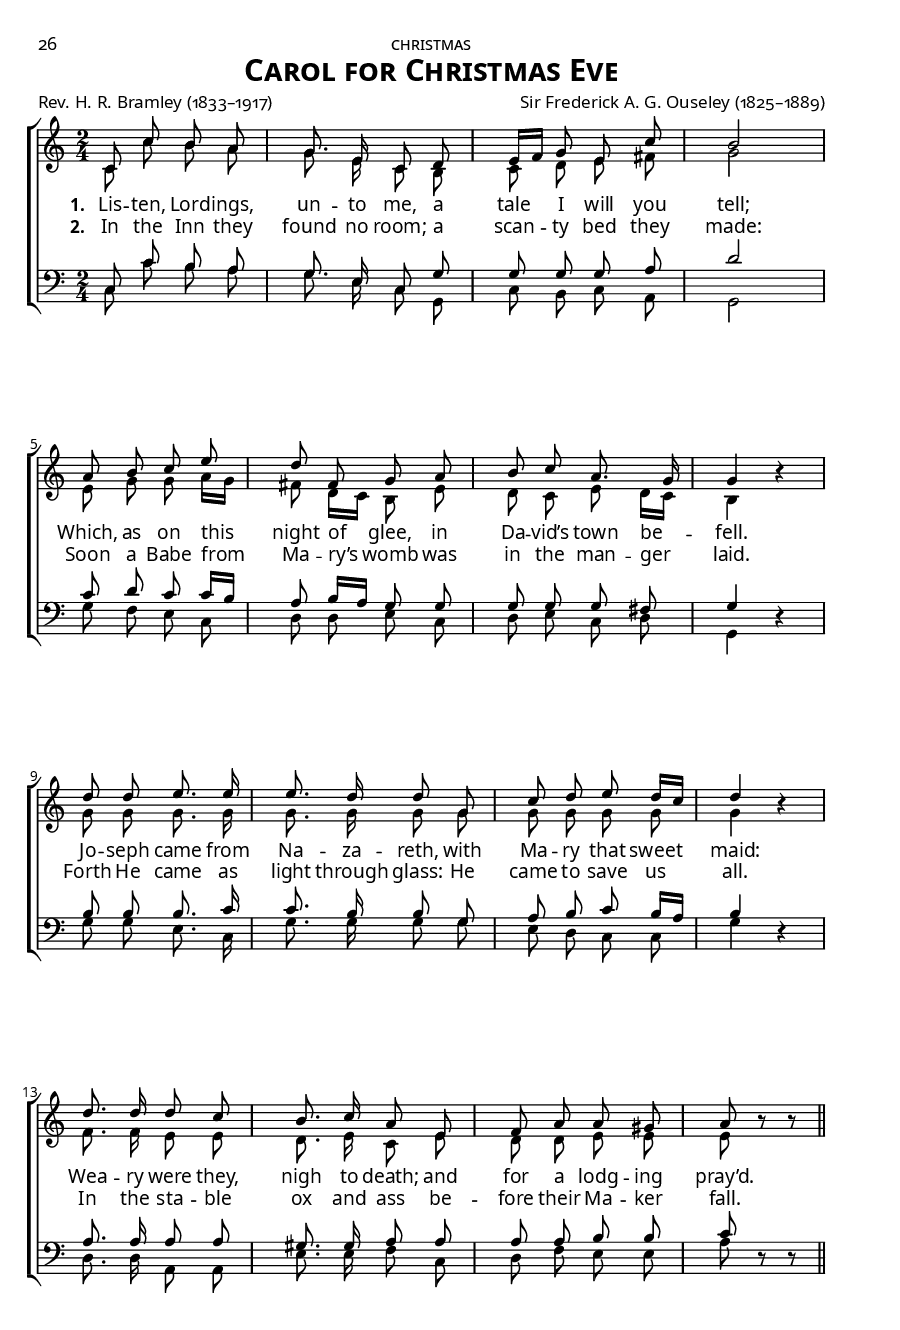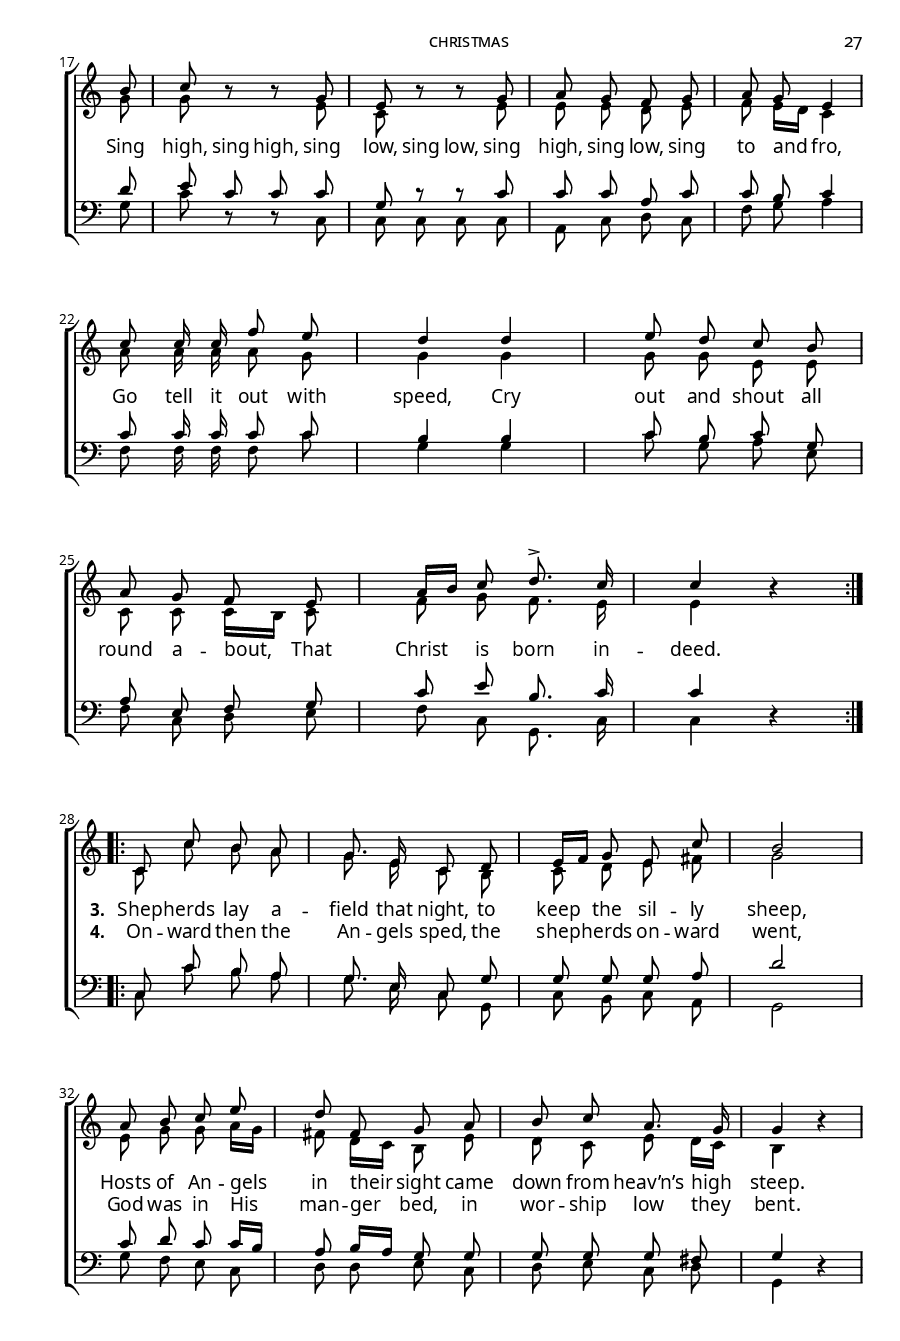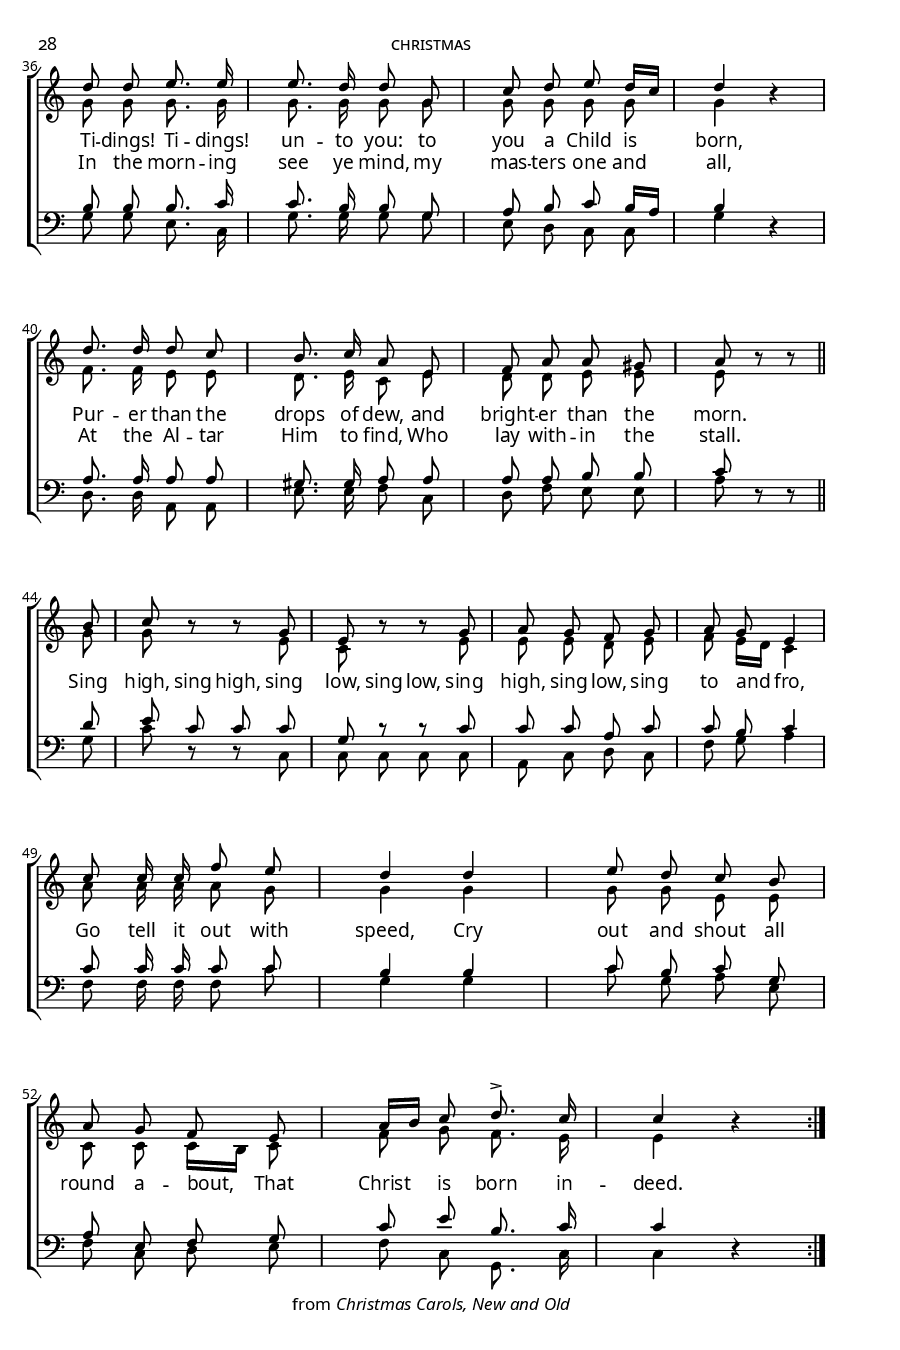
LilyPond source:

\version "2.14.2"
\include "util.ly"
\header {
  title = \markup{\override #'(font-name . "Garamond Premier Pro Semibold"){ \abs-fontsize #15 \smallCapsOldStyle"Carol for Christmas Eve"}}
  poet = \markup\oldStyleNum"Rev. H. R. Bramley (1833–1917)"
  composer = \markup\oldStyleNum"Sir Frederick A. G. Ouseley (1825–1889)"
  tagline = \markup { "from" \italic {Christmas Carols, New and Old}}
}
\paper {
  %print-all-headers = ##t
  paper-height = 9\in
  paper-width = 6\in
  indent = 0\in
  %system-system-spacing = #'((basic-distance . 10) (padding . 0))
  %system-system-spacing =
  %  #'((basic-distance . 0)
  %     (minimum-distance . 0)
  %     (padding . -5)
  %     (stretchability . 100))
  ragged-last-bottom = ##f
  ragged-bottom = ##f
  two-sided = ##t
  inner-margin = 0.5\in
  outer-margin = 0.25\in
  top-margin = 0.25\in
  bottom-margin = 0.25\in
  first-page-number = #026
  print-first-page-number = ##t
  headerLine = \markup{\override #'(font-name . "Garamond Premier Pro") \smallCapsOldStyle"christmas"}
  oddHeaderMarkup = \markup\fill-line{
     \override #'(font-name . "Garamond Premier Pro")\abs-fontsize #8.5
     \combine 
        \fill-line{"" \on-the-fly #print-page-number-check-first
        \oldStylePageNum""
        }
        \fill-line{\headerLine}
  }
  evenHeaderMarkup = \markup {
     \override #'(font-name . "Garamond Premier Pro")\abs-fontsize #8.5
     \combine
        \on-the-fly #print-page-number-check-first
        \oldStylePageNum""
        \fill-line{\headerLine}
  }
}
#(set-global-staff-size 15) \paper{ #(define fonts (make-pango-font-tree "GoudyOlSt BT" "Garamond Premier Pro" "Garamond Premier Pro" (/ 15 20))) }
global = {
  \key c \major
  \time 2/4
  \autoBeamOff
}

sopMusic = \relative c' {
  \repeat volta 2 {
    c8 c' b a |
    g8. e16 c8 d |
    e16[ f] g8 e c' |
    b2 |
    a8 b c e | 
    
    d fis, g a |
    b c a8. g16 |
    g4 b\rest |
    d8 d e8. e16 |
    e8. d16 d8 g, | 
    
    c d e d16[ c] |
    d4 b\rest |
    d8. d16 d8 c |
    b8. c16 a8 e |
    f a a gis | 
    
    \partial 4. a b\rest b\rest \bar "||" \break
    \partial 8 b |
    c b\rest b\rest g |
    e b'\rest b\rest g |
    a g f g |
    a g e4 | \break
    
    c'8 c16 c f8 e |
    d4 d |
    e8 d c b |
    a g f e |
    a16[ b] c8 d8.-> c16 |
    c4 b\rest \break
  }
}
sopWords = \lyricmode {
  
}

altoMusic = \relative c' {
  c8 c' b a |
  g8. e16 c8 b |
  c d e fis |
  g2 |
  e8 g g a16[ g] |
  
  fis8 d16[ c] b8 e |
  d c e d16[ c] |
  b4 s |
  g'8 g g8. g16 |
  g8. g16 g8 g |
  
  g g g g |
  g4 s |
  f8. f16 e8 e |
  d8. e16 c8 e |
  d d e e |
  
  e s s g |
  g s s e |
  c s s e |
  e e d e |
  f e16[ d] c4 |
  
  a'8 a16 a a8 g |
  g4 g |
  g8 g e e |
  c c c16[ b] c8 |
  f g f8. e16 |
  e4 s
}
altoWords = \lyricmode {
  \dropLyricsVII
  \set stanza = #"1. "
  Lis -- ten, Lord -- ings, un -- to me, a tale I will you tell;
  Which, as on this night of glee, in Da -- vid’s town be -- fell.
  Jo -- seph came from Na -- za -- reth, with Ma -- ry that sweet maid:
  Wea -- ry were they, nigh to death; and for a lodg -- ing pray’d.
  
  \set associatedVoice = "tenors"
  Sing high, sing high,
  \set associatedVoice = "basses" sing low,
  sing low, sing high, sing low,
  \unset associatedVoice
  sing to and fro,
  Go tell it out with speed, Cry out and shout all round a -- bout,
  That Christ is born in -- deed.
  
  
  \set stanza = #"3. "
  Shep -- herds lay a -- field that night, to keep the sil -- ly sheep,
  Hosts of An -- gels in their sight came down from heav’n’s high steep.
  Ti -- dings! Ti -- dings! un -- to you: to you a Child is born,
  Pur -- er than the drops of dew, and bright -- er than the morn.
  
  \set associatedVoice = "tenors"
  Sing high, sing high,
  \set associatedVoice = "basses" sing low,
  sing low, sing high, sing low,
  \unset associatedVoice
  sing to and fro,
  Go tell it out with speed, Cry out and shout all round a -- bout,
  That Christ is born in -- deed.
}
altoWordsII = \lyricmode {
  \dropLyricsVII
%\markup\italic
  \set stanza = #"2. "
  In the Inn they found no room; a scan  -- ty bed they made:
  Soon a Babe from Ma -- ry’s womb was in the man -- ger laid.
  Forth He came as light through glass: He came to save us all.
  In the sta -- ble ox and ass be -- fore their Ma -- ker fall.
  
  \repeat unfold 32 \skip1
  
  \set stanza = #"4. "
  On -- ward then the An -- gels sped, the shep -- herds on -- ward went,
  God was in His man -- ger bed, in wor -- ship low they bent.
  In the morn -- ing see ye mind, my mas -- ters one and all,
  At the Al -- tar Him to find, Who lay with -- in the stall.
}
altoWordsIII = \lyricmode {
}
altoWordsIV = \lyricmode {
}
altoWordsV = \lyricmode {
  \set stanza = #"5. "
  \set ignoreMelismata = ##t
}
altoWordsVI = \lyricmode {
  \set stanza = #"6. "
  \set ignoreMelismata = ##t
}
tenorMusic = \relative c {
  c8 c' b a |
  g8. e16 c8 g' |
  g g g a |
  d2 |
  c8 d c c16[ b] |
  
  a8 b16[ a] g8 g |
  g g g fis |
  g4 s |
  b8 b b8. c16 |
  c8. b16 b8 g |
  
  a b c b16[ a] |
  b4 s |
  a8. a16 a8 a |
  gis8. gis16 a8 a |
  a a b b |
  
  c8 s s d |
  e c c c |
  g c\rest c\rest c |
  c c a c |
  c b c4 |
  
  c8 c16 c c8 c |
  b4 b |
  c8 b c g |
  a e f g |
  c e b8. c16 |
  c4 s
}
tenorWords = \lyricmode {
}
tenorWordsBass = \lyricmode {
}

bassMusic = \relative c {
  c8 c' b a |
  g8. e16 c8 g |
  c b c a |
  g2 |
  g'8 f e c |
  
  d d e c |
  d e c d |
  g,4 d'\rest |
  g8 g e8. c16 |
  g'8. g16 g8 g |
  
  e d c c |
  g'4 d\rest |
  d8. d16 a8 a |
  e'8. e16 f8 c |
  d f e e |
  
  a d,\rest d\rest g |
  c d,\rest d\rest c |
  c c c c |
  a c d c |
  f g a4 |
  
  f8 f16 f f8 c' |
  g4 g |
  c8 g a e |
  f c d e |
  f c g8. c16 c4 d\rest
}
bassWords = \lyricmode {

}

pianoRH = \relative c' {
  
}
pianoLH = \relative c' {
  
}

\score {
  <<
   \new ChoirStaff <<
%    \new Lyrics = sopranos \with { \override VerticalAxisGroup #'nonstaff-relatedstaff-spacing = #'((basic-distance . 1)) }
    \new Staff = women <<
      \new Voice = "sopranos" { \voiceOne << \global \repeat unfold 2 \sopMusic >> }
      \new Voice = "altos" { \voiceTwo << \global \repeat unfold 2 \altoMusic >> }
    >>
   \new Staff = men <<
      \clef bass
      \new Voice = "tenors" { \voiceOne << \global \repeat unfold 2 \tenorMusic >> }
      \new Voice = "basses" { \voiceTwo << \global \repeat unfold 2 \bassMusic >> }
    >>
    \new Lyrics \with { alignAboveContext = #"women" \override VerticalAxisGroup #'nonstaff-relatedstaff-spacing = #'((basic-distance . 1))} \lyricsto "sopranos" \sopWords
     \new Lyrics = "altosVI"  \with { alignBelowContext = #"women" \override VerticalAxisGroup #'nonstaff-relatedstaff-spacing = #'((basic-distance . 1))} \lyricsto "altos" \altoWordsVI
    \new Lyrics = "altosV"  \with { alignBelowContext = #"women" \override VerticalAxisGroup #'nonstaff-relatedstaff-spacing = #'((basic-distance . 1))} \lyricsto "altos" \altoWordsV
    \new Lyrics = "altosIV"  \with { alignBelowContext = #"women" \override VerticalAxisGroup #'nonstaff-relatedstaff-spacing = #'((basic-distance . 1))} \lyricsto "altos" \altoWordsIV
    \new Lyrics = "altosIII"  \with { alignBelowContext = #"women" \override VerticalAxisGroup #'nonstaff-relatedstaff-spacing = #'((basic-distance . 1))} \lyricsto "altos" \altoWordsIII
    \new Lyrics = "altosII"  \with { alignBelowContext = #"women" \override VerticalAxisGroup #'nonstaff-relatedstaff-spacing = #'((basic-distance . 1))} \lyricsto "altos" \altoWordsII
    \new Lyrics = "altos"  \with { alignBelowContext = #"women" \override VerticalAxisGroup #'nonstaff-relatedstaff-spacing = #'((basic-distance . 1))} \lyricsto "altos" \altoWords
%    \new Lyrics \with { alignAboveContext = #"men" \override VerticalAxisGroup #'nonstaff-relatedstaff-spacing = #'((basic-distance . 1)) } \lyricsto "tenors" \tenorWords
    \new Lyrics \with { alignBelowContext = #"men" \override VerticalAxisGroup #'nonstaff-relatedstaff-spacing = #'((basic-distance . 1)) } \lyricsto "basses" \bassWords
  >>
%    \new PianoStaff << \new Staff { \new Voice { \pianoRH } } \new Staff { \clef "bass" \pianoLH } >>
  >>
  \layout {
    \context {
      \Score
      \override SpacingSpanner #'base-shortest-duration = #(ly:make-moment 1 2)
      \override SpacingSpanner #'common-shortest-duration = #(ly:make-moment 1 2)
    }
    \context {
      % Remove all empty staves
      % \Staff \RemoveEmptyStaves \override VerticalAxisGroup #'remove-first = ##t
    }
  }
}
